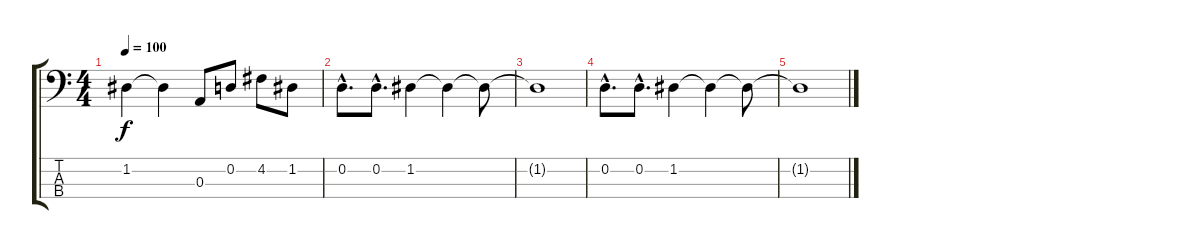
\track "" {instrument electricbasspick}
\staff {score tabs}
\tuning (G2 D2 A1 E1) {hide}
\ts (4 4)
\tempo 100
\clef f4
\ks c
1.2{t}.4{dy f} 1.2{t}.4 0.3.8 0.2.8 4.2.8 1.2.8 |
0.2{hac}.8{d} 0.2{hac}.8{d} 1.2.4 1.2{t}.4 1.2{t}.8 |
1.2{t}.1 |
0.2{hac}.8{d} 0.2{hac}.8{d} 1.2.4 1.2{t}.4 1.2{t}.8 |
1.2{t}.1
